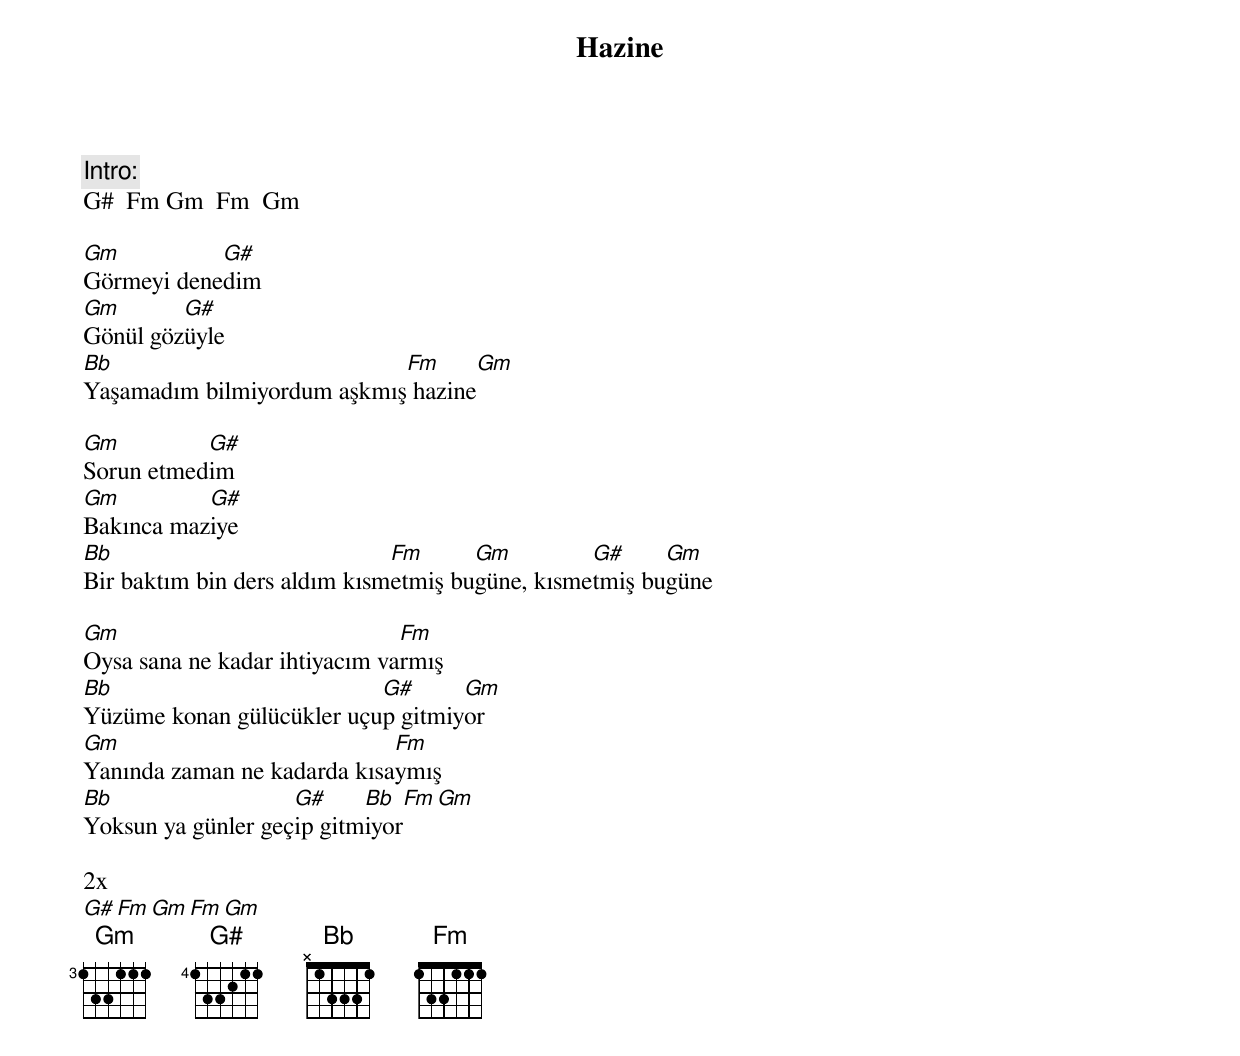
{title: Hazine}
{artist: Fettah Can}

Intro:
G#  Fm Gm  Fm  Gm

Gm          G#
Görmeyi denedim
Gm       G#
Gönül gözüyle
Bb                          Fm      Gm
Yaşamadım bilmiyordum aşkmış hazine

Gm         G#
Sorun etmedim
Gm         G#
Bakınca maziye
Bb                            Fm      Gm         G#     Gm
Bir baktım bin ders aldım kısmetmiş bugüne, kısmetmiş bugüne

Gm                             Fm
Oysa sana ne kadar ihtiyacım varmış
Bb                         G#      Gm
Yüzüme konan gülücükler uçup gitmiyor
Gm                           Fm
Yanında zaman ne kadarda kısaymış
Bb                  G#     Bb   Fm Gm
Yoksun ya günler geçip gitmiyor

2x
G#  Fm Gm  Fm  Gm
